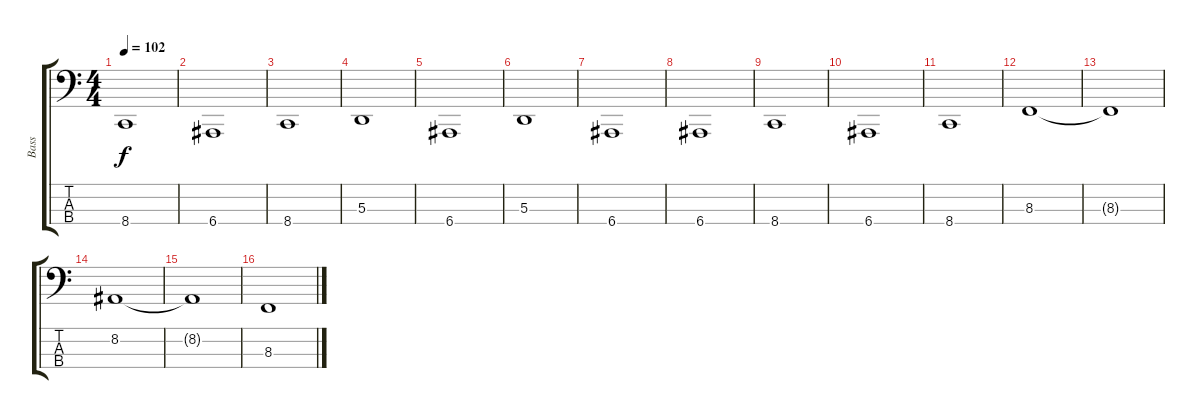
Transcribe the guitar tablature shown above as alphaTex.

\track ("Bass" "Bass") {instrument lead8bassandlead}
\staff {score tabs}
\tuning (G2 D2 A1 E1) {hide}
\ts (4 4)
\tempo 102
\clef f4
\ks c
8.4.1{dy f} |
6.4.1 |
8.4.1 |
5.3.1 |
6.4.1 |
5.3.1 |
6.4.1 |
6.4.1 |
8.4.1 |
6.4.1 |
8.4.1 |
8.3.1 |
8.3{t}.1 |
8.2.1 |
8.2{t}.1 |
8.3.1
